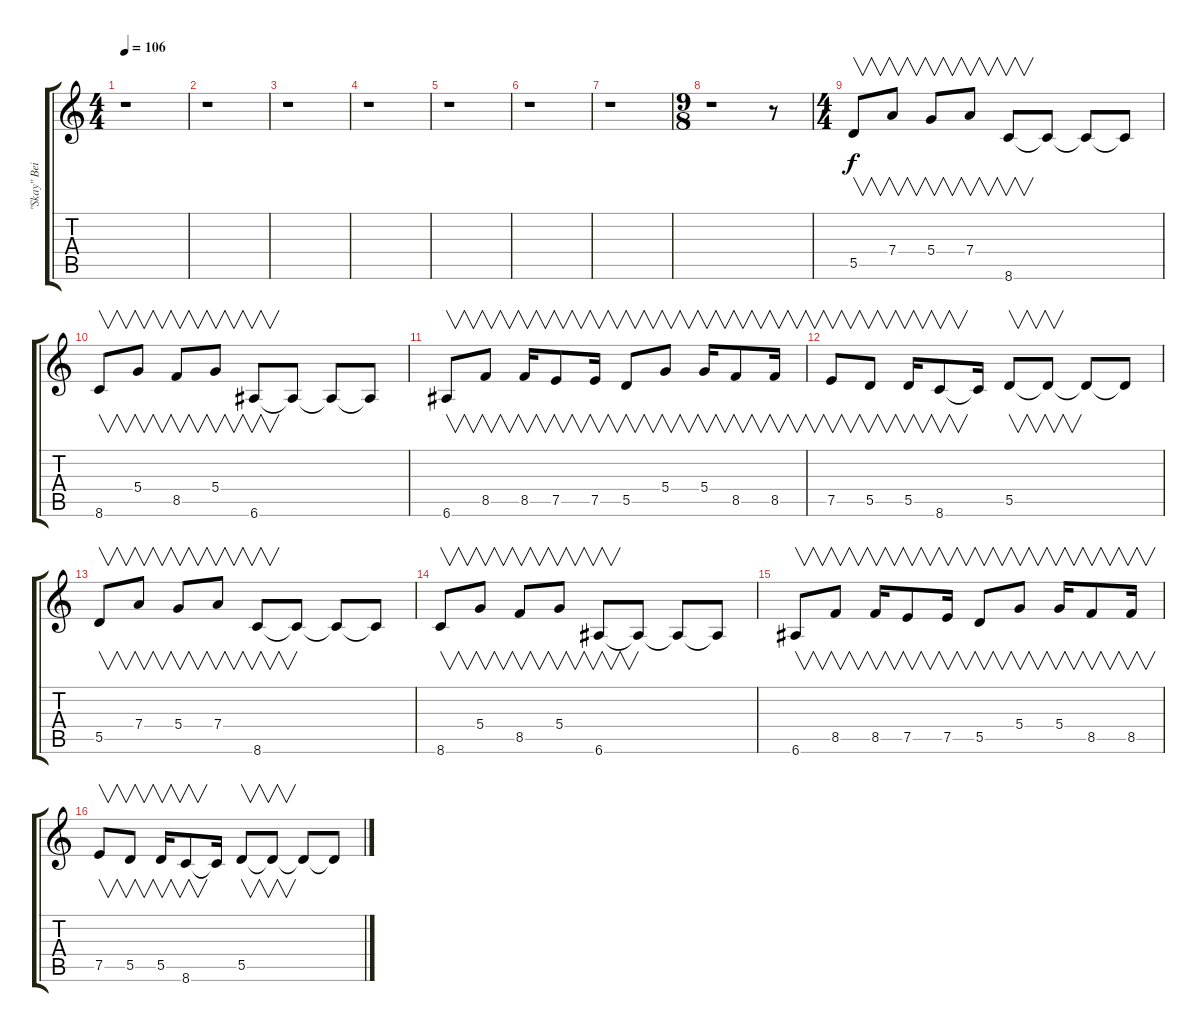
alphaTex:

\track ("\"Skay\" Beilinson" "\"Skay\" Bei") {instrument electricguitarclean}
\staff {score tabs}
\tuning (E4 B3 G3 D3 A2 E2) {hide}
\ts (4 4)
\tempo 106
\clef g2
\ks c
r.1{dy f} |
r.1 |
r.1 |
r.1 |
r.1 |
r.1 |
r.1 |
\ts (9 8)
r.1 r.8 |
\ts (4 4)
5.5.8{v} 7.4.8{v} 5.4.8{v} 7.4.8{v} 8.6.8{v} 8.6{t}.8 8.6{t}.8 8.6{t}.8 |
8.6.8{v} 5.4.8{v} 8.5.8{v} 5.4.8{v} 6.6.8{v} 6.6{t}.8 6.6{t}.8 6.6{t}.8 |
6.6.8{v} 8.5.8{v} 8.5.16{v} 7.5.8{v} 7.5.16{v} 5.5.8{v} 5.4.8{v} 5.4.16{v} 8.5.8{v} 8.5.16{v} |
7.5.8{v} 5.5.8{v} 5.5.16{v} 8.6.8{v} 8.6{t}.16 5.5.8{v} 5.5{t}.8{v} 5.5{t}.8 5.5{t}.8 |
5.5.8{v} 7.4.8{v} 5.4.8{v} 7.4.8{v} 8.6.8{v} 8.6{t}.8 8.6{t}.8 8.6{t}.8 |
8.6.8{v} 5.4.8{v} 8.5.8{v} 5.4.8{v} 6.6.8{v} 6.6{t}.8 6.6{t}.8 6.6{t}.8 |
6.6.8{v} 8.5.8{v} 8.5.16{v} 7.5.8{v} 7.5.16{v} 5.5.8{v} 5.4.8{v} 5.4.16{v} 8.5.8{v} 8.5.16{v} |
7.5.8{v} 5.5.8{v} 5.5.16{v} 8.6.8{v} 8.6{t}.16 5.5.8{v} 5.5{t}.8{v} 5.5{t}.8 5.5{t}.8
